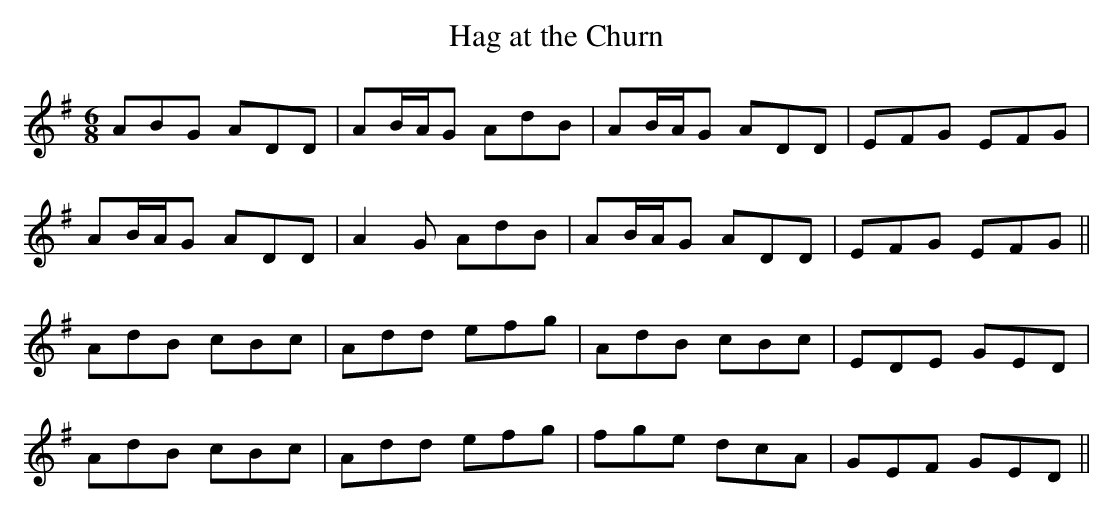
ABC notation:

X:1
T: Hag at the Churn
L: 1/8
M: 6/8
K: Dmix
ABG ADD|AB/A/G AdB|AB/A/G ADD|EFG EFG|
AB/A/G ADD|A2G AdB|AB/A/G ADD|EFG EFG||
AdB cBc|Add efg|AdB cBc|EDE GED|
AdB cBc|Add efg|fge dcA|GEF GED||
